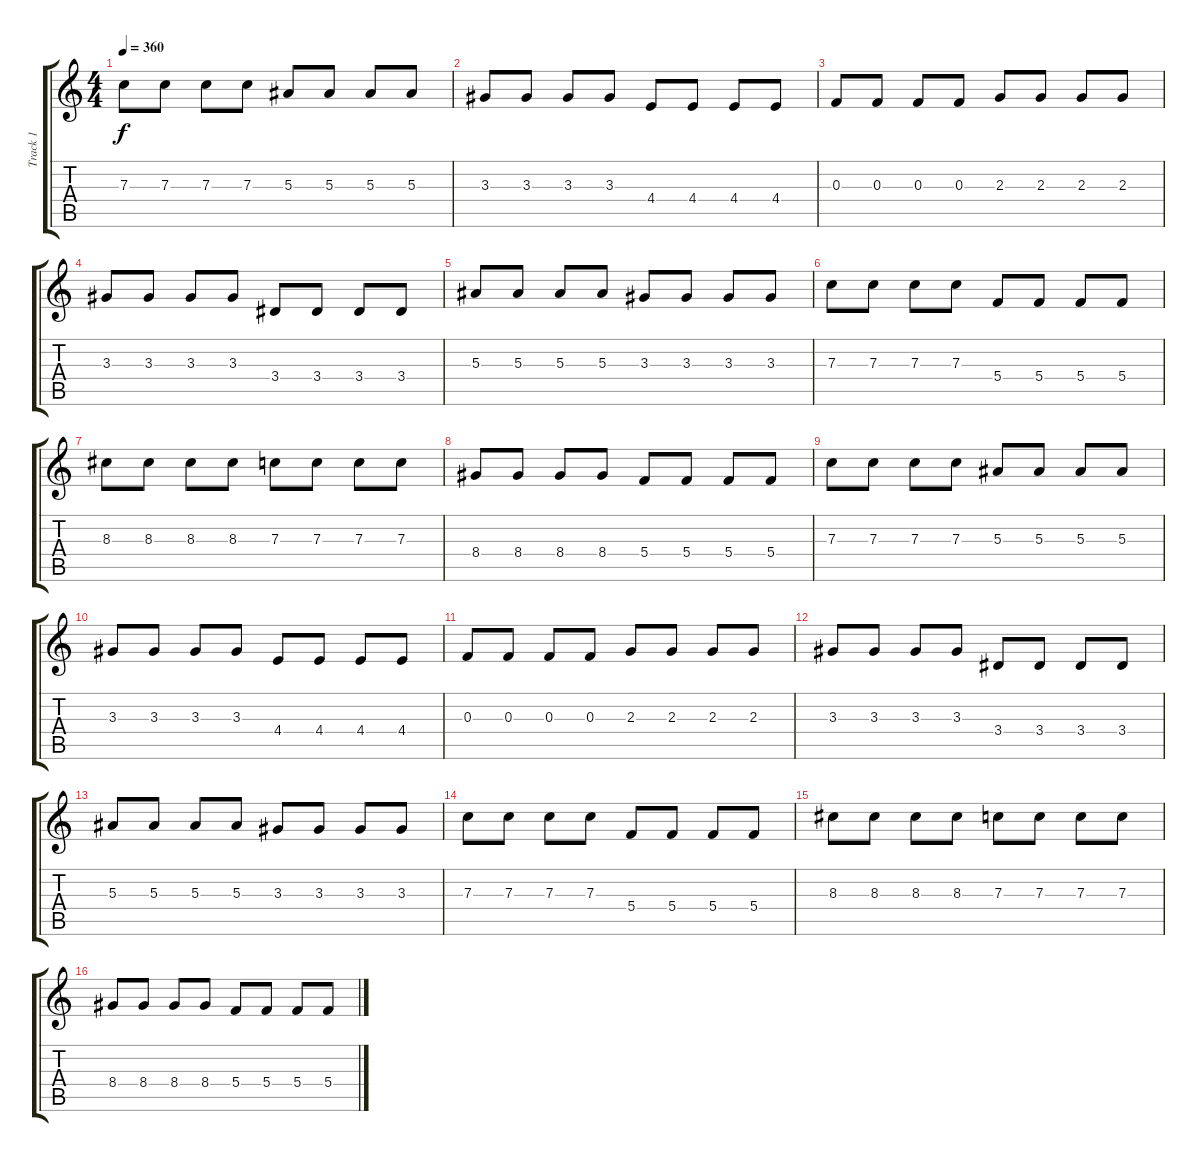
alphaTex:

\track ("Track 1" "Track 1") {instrument overdrivenguitar}
\staff {score tabs}
\tuning (D4 A3 F3 C3 G2 C2) {hide}
\ts (4 4)
\tempo 360
\clef g2
\ks c
7.3.8{dy f} 7.3.8 7.3.8 7.3.8 5.3.8 5.3.8 5.3.8 5.3.8 |
3.3.8 3.3.8 3.3.8 3.3.8 4.4.8 4.4.8 4.4.8 4.4.8 |
0.3.8 0.3.8 0.3.8 0.3.8 2.3.8 2.3.8 2.3.8 2.3.8 |
3.3.8 3.3.8 3.3.8 3.3.8 3.4.8 3.4.8 3.4.8 3.4.8 |
5.3.8 5.3.8 5.3.8 5.3.8 3.3.8 3.3.8 3.3.8 3.3.8 |
7.3.8 7.3.8 7.3.8 7.3.8 5.4.8 5.4.8 5.4.8 5.4.8 |
8.3.8 8.3.8 8.3.8 8.3.8 7.3.8 7.3.8 7.3.8 7.3.8 |
8.4.8 8.4.8 8.4.8 8.4.8 5.4.8 5.4.8 5.4.8 5.4.8 |
7.3.8 7.3.8 7.3.8 7.3.8 5.3.8 5.3.8 5.3.8 5.3.8 |
3.3.8 3.3.8 3.3.8 3.3.8 4.4.8 4.4.8 4.4.8 4.4.8 |
0.3.8 0.3.8 0.3.8 0.3.8 2.3.8 2.3.8 2.3.8 2.3.8 |
3.3.8 3.3.8 3.3.8 3.3.8 3.4.8 3.4.8 3.4.8 3.4.8 |
5.3.8 5.3.8 5.3.8 5.3.8 3.3.8 3.3.8 3.3.8 3.3.8 |
7.3.8 7.3.8 7.3.8 7.3.8 5.4.8 5.4.8 5.4.8 5.4.8 |
8.3.8 8.3.8 8.3.8 8.3.8 7.3.8 7.3.8 7.3.8 7.3.8 |
8.4.8 8.4.8 8.4.8 8.4.8 5.4.8 5.4.8 5.4.8 5.4.8
